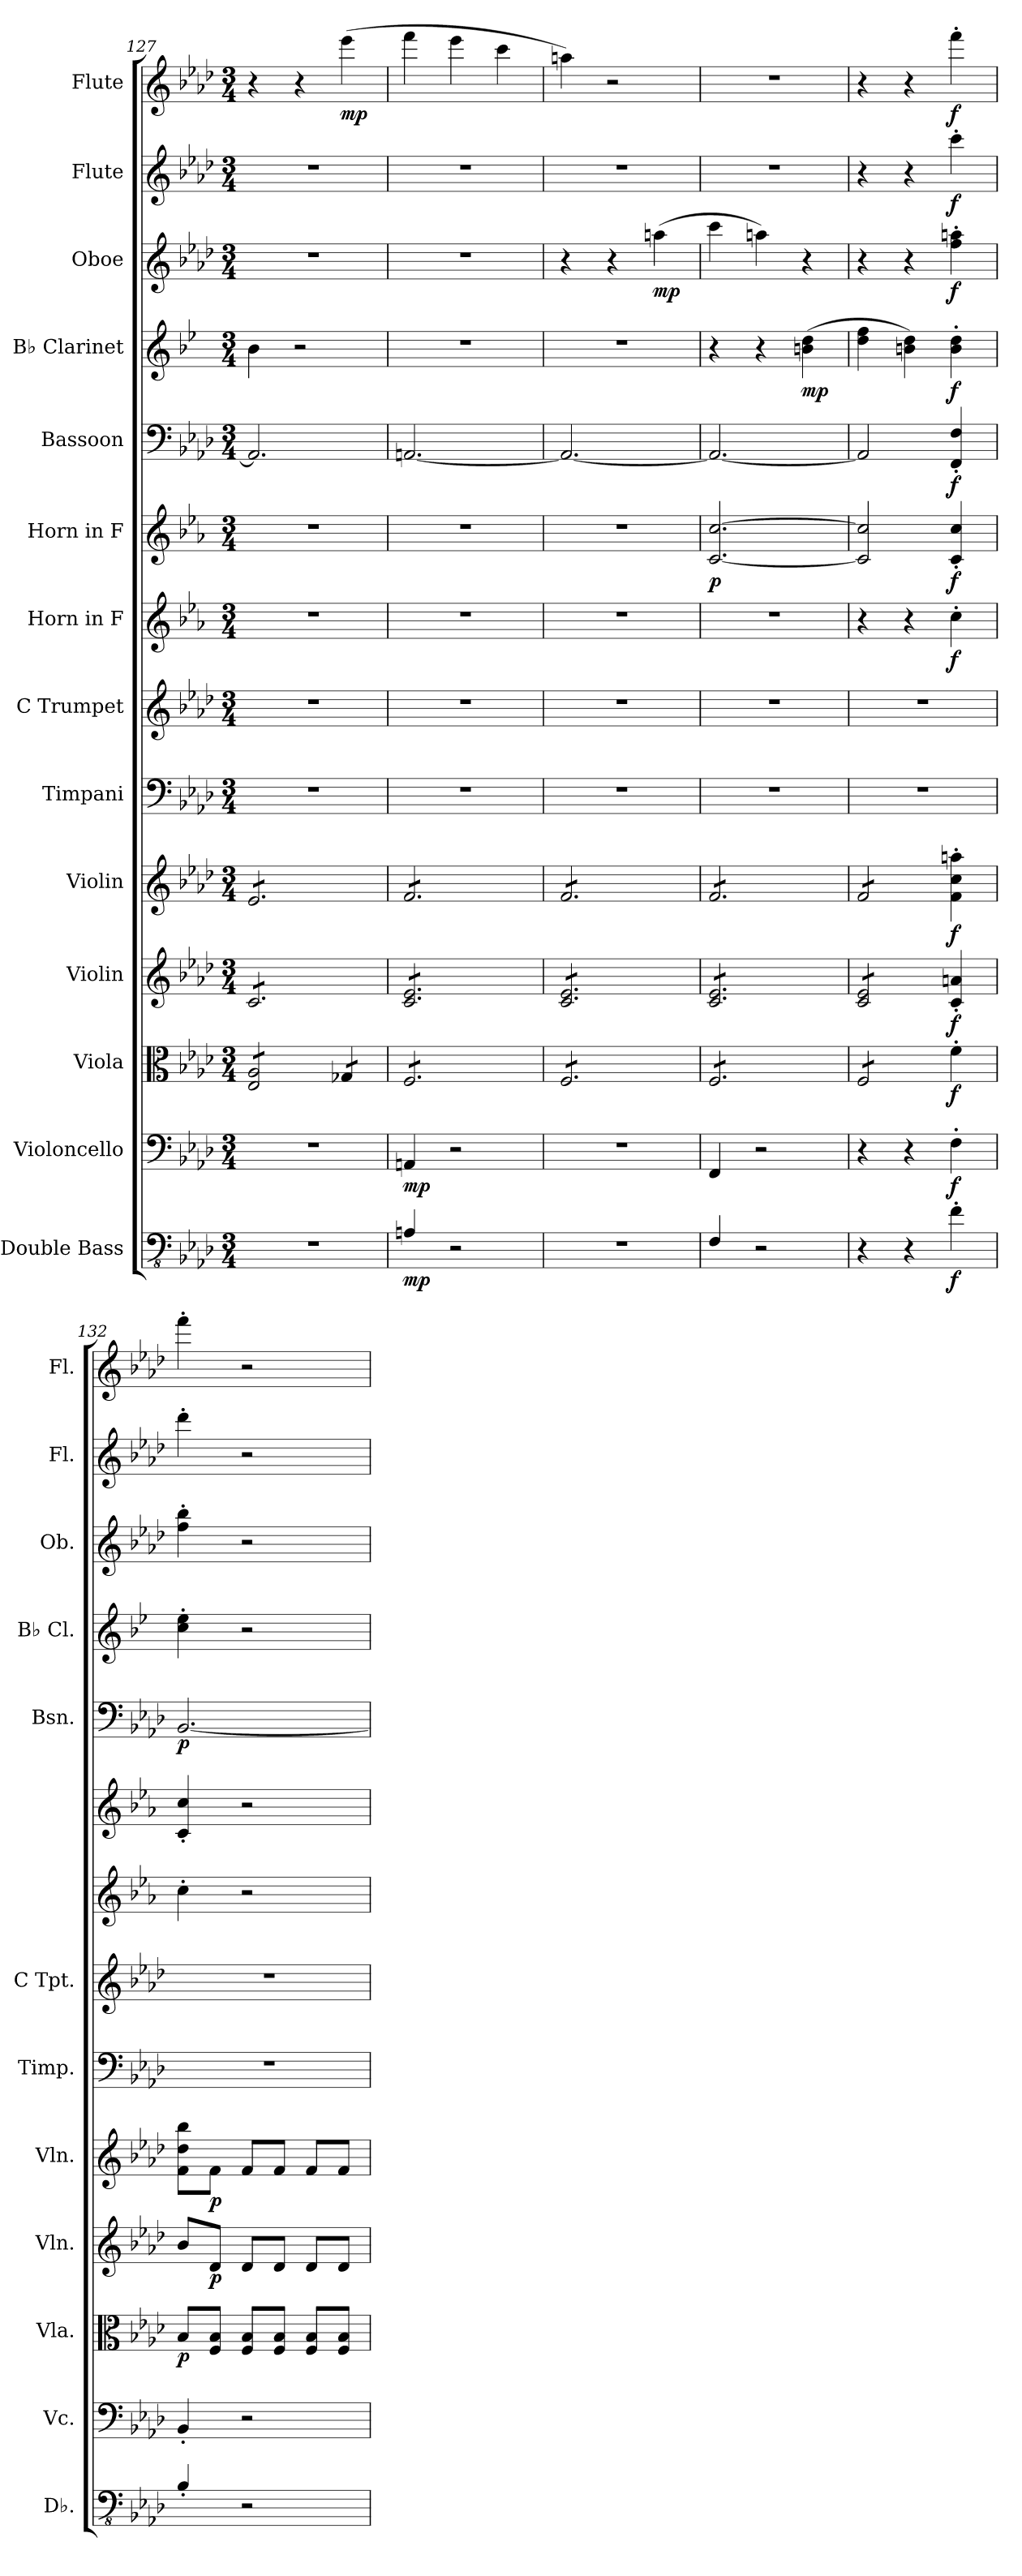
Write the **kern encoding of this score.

**kern	**dynam	**kern	**dynam	**kern	**dynam	**kern	**dynam	**kern	**dynam	**kern	**kern	**kern	**dynam	**kern	**dynam	**kern	**dynam	**kern	**dynam	**kern	**dynam	**kern	**dynam	**kern	**dynam
*part14	*part14	*part13	*part13	*part12	*part12	*part11	*part11	*part10	*part10	*part9	*part8	*part7	*part7	*part6	*part6	*part5	*part5	*part4	*part4	*part3	*part3	*part2	*part2	*part1	*part1
*staff14	*staff14	*staff13	*staff13	*staff12	*staff12	*staff11	*staff11	*staff10	*staff10	*staff9	*staff8	*staff7	*staff7	*staff6	*staff6	*staff5	*staff5	*staff4	*staff4	*staff3	*staff3	*staff2	*staff2	*staff1	*staff1
*I"Double Bass	*	*I"Violoncello	*	*I"Viola	*	*I"Violin	*	*I"Violin	*	*I"Timpani	*I"C Trumpet	*I"Horn in F	*	*I"Horn in F	*	*I"Bassoon	*	*I"B♭ Clarinet	*	*I"Oboe	*	*I"Flute	*	*I"Flute	*
*I'Db.	*	*I'Vc.	*	*I'Vla.	*	*I'Vln.	*	*I'Vln.	*	*I'Timp.	*I'C Tpt.	*	*	*	*	*I'Bsn.	*	*I'B♭ Cl.	*	*I'Ob.	*	*I'Fl.	*	*I'Fl.	*
*clefFv4	*	*clefF4	*	*clefC3	*	*clefG2	*	*clefG2	*	*clefF4	*clefG2	*clefG2	*	*clefG2	*	*clefF4	*	*clefG2	*	*clefG2	*	*clefG2	*	*clefG2	*
*ITrd7c12	*	*	*	*	*	*	*	*	*	*	*	*ITrd4c7	*	*ITrd4c7	*	*	*	*ITrd1c2	*	*	*	*	*	*	*
*k[b-e-a-d-]	*	*k[b-e-a-d-]	*	*k[b-e-a-d-]	*	*k[b-e-a-d-]	*	*k[b-e-a-d-]	*	*k[b-e-a-d-]	*k[b-e-a-d-]	*k[b-e-a-d-]	*	*k[b-e-a-d-]	*	*k[b-e-a-d-]	*	*k[b-e-a-d-]	*	*k[b-e-a-d-]	*	*k[b-e-a-d-]	*	*k[b-e-a-d-]	*
*M3/4	*	*M3/4	*	*M3/4	*	*M3/4	*	*M3/4	*	*M3/4	*M3/4	*M3/4	*	*M3/4	*	*M3/4	*	*M3/4	*	*M3/4	*	*M3/4	*	*M3/4	*
=127	=127	=127	=127	=127	=127	=127	=127	=127	=127	=127	=127	=127	=127	=127	=127	=127	=127	=127	=127	=127	=127	=127	=127	=127	=127
*	*	*	*	*tremolo	*	*	*	*	*	*	*	*	*	*	*	*	*	*	*	*	*	*	*	*	*
*	*	*	*	*	*	*tremolo	*	*	*	*	*	*	*	*	*	*	*	*	*	*	*	*	*	*	*
*	*	*	*	*	*	*	*	*tremolo	*	*	*	*	*	*	*	*	*	*	*	*	*	*	*	*	*
2.r	.	2.r	.	8E-/ 8A-/L	.	8c/L	.	8e-/L	.	2.r	2.r	2.r	.	2.r	.	2.AA-/]	.	4a-\	.	2.r	.	2.r	.	4r	.
.	.	.	.	8E-/ 8A-/	.	8c/	.	8e-/	.	.	.	.	.	.	.	.	.	.	.	.	.	.	.	.	.
.	.	.	.	8E-/ 8A-/	.	8c/	.	8e-/	.	.	.	.	.	.	.	.	.	2r	.	.	.	.	.	4r	.
.	.	.	.	8E-/ 8A-/J	.	8c/	.	8e-/	.	.	.	.	.	.	.	.	.	.	.	.	.	.	.	.	.
!	!	!	!	!	!	!	!	!	!	!	!	!	!	!	!	!	!	!	!	!	!	!	!	!	!LO:DY:b
.	.	.	.	8G-X/L	.	8c/	.	8e-/	.	.	.	.	.	.	.	.	.	.	.	.	.	.	.	(4eee-\	mp
.	.	.	.	8G-X/J	.	8c/J	.	8e-/J	.	.	.	.	.	.	.	.	.	.	.	.	.	.	.	.	.
=128	=128	=128	=128	=128	=128	=128	=128	=128	=128	=128	=128	=128	=128	=128	=128	=128	=128	=128	=128	=128	=128	=128	=128	=128	=128
!	!LO:DY:b	!	!LO:DY:b	!	!	!	!	!	!	!	!	!	!	!	!	!	!	!	!	!	!	!	!	!	!
4AAAn/	mp	4AAn/	mp	8F/L	.	8c/ 8e-/L	.	8f/L	.	2.r	2.r	2.r	.	2.r	.	[2.AAn/	.	2.r	.	2.r	.	2.r	.	4fff\	.
.	.	.	.	8F/	.	8c/ 8e-/	.	8f/	.	.	.	.	.	.	.	.	.	.	.	.	.	.	.	.	.
2r	.	2r	.	8F/	.	8c/ 8e-/	.	8f/	.	.	.	.	.	.	.	.	.	.	.	.	.	.	.	4eee-\	.
.	.	.	.	8F/	.	8c/ 8e-/	.	8f/	.	.	.	.	.	.	.	.	.	.	.	.	.	.	.	.	.
.	.	.	.	8F/	.	8c/ 8e-/	.	8f/	.	.	.	.	.	.	.	.	.	.	.	.	.	.	.	4ccc\	.
.	.	.	.	8F/J	.	8c/ 8e-/J	.	8f/J	.	.	.	.	.	.	.	.	.	.	.	.	.	.	.	.	.
=129	=129	=129	=129	=129	=129	=129	=129	=129	=129	=129	=129	=129	=129	=129	=129	=129	=129	=129	=129	=129	=129	=129	=129	=129	=129
2.r	.	2.r	.	8F/L	.	8c/ 8e-/L	.	8f/L	.	2.r	2.r	2.r	.	2.r	.	2.AA/_	.	2.r	.	4r	.	2.r	.	4aan\)	.
.	.	.	.	8F/	.	8c/ 8e-/	.	8f/	.	.	.	.	.	.	.	.	.	.	.	.	.	.	.	.	.
.	.	.	.	8F/	.	8c/ 8e-/	.	8f/	.	.	.	.	.	.	.	.	.	.	.	4r	.	.	.	2r	.
.	.	.	.	8F/	.	8c/ 8e-/	.	8f/	.	.	.	.	.	.	.	.	.	.	.	.	.	.	.	.	.
!	!	!	!	!	!	!	!	!	!	!	!	!	!	!	!	!	!	!	!	!	!LO:DY:b	!	!	!	!
.	.	.	.	8F/	.	8c/ 8e-/	.	8f/	.	.	.	.	.	.	.	.	.	.	.	(4aan\	mp	.	.	.	.
.	.	.	.	8F/J	.	8c/ 8e-/J	.	8f/J	.	.	.	.	.	.	.	.	.	.	.	.	.	.	.	.	.
=130	=130	=130	=130	=130	=130	=130	=130	=130	=130	=130	=130	=130	=130	=130	=130	=130	=130	=130	=130	=130	=130	=130	=130	=130	=130
!	!	!	!	!	!	!	!	!	!	!	!	!	!	!	!LO:DY:b	!	!	!	!	!	!	!	!	!	!
4FFF/	.	4FF/	.	8F/L	.	8c/ 8e-/L	.	8f/L	.	2.r	2.r	2.r	.	[2.F/ [2.f/	p	2.AA/_	.	4r	.	4ccc\	.	2.r	.	2.r	.
.	.	.	.	8F/	.	8c/ 8e-/	.	8f/	.	.	.	.	.	.	.	.	.	.	.	.	.	.	.	.	.
2r	.	2r	.	8F/	.	8c/ 8e-/	.	8f/	.	.	.	.	.	.	.	.	.	4r	.	4aan\)	.	.	.	.	.
.	.	.	.	8F/	.	8c/ 8e-/	.	8f/	.	.	.	.	.	.	.	.	.	.	.	.	.	.	.	.	.
!	!	!	!	!	!	!	!	!	!	!	!	!	!	!	!	!	!	!	!LO:DY:b	!	!	!	!	!	!
.	.	.	.	8F/	.	8c/ 8e-/	.	8f/	.	.	.	.	.	.	.	.	.	(4an\ 4cc\	mp	4r	.	.	.	.	.
.	.	.	.	8F/J	.	8c/ 8e-/J	.	8f/J	.	.	.	.	.	.	.	.	.	.	.	.	.	.	.	.	.
=131	=131	=131	=131	=131	=131	=131	=131	=131	=131	=131	=131	=131	=131	=131	=131	=131	=131	=131	=131	=131	=131	=131	=131	=131	=131
4r	.	4r	.	8F/L	.	8c/ 8e-/L	.	8f/L	.	2.r	2.r	4r	.	2F/] 2f/]	.	2AA/]	.	4cc\ 4ee-\	.	4r	.	4r	.	4r	.
.	.	.	.	8F/	.	8c/ 8e-/	.	8f/	.	.	.	.	.	.	.	.	.	.	.	.	.	.	.	.	.
4r	.	4r	.	8F/	.	8c/ 8e-/	.	8f/	.	.	.	4r	.	.	.	.	.	4an\ 4cc\)	.	4r	.	4r	.	4r	.
.	.	.	.	8F/J	.	8c/ 8e-/J	.	8f/J	.	.	.	.	.	.	.	.	.	.	.	.	.	.	.	.	.
*	*	*	*	*	*	*	*	*Xtremolo	*	*	*	*	*	*	*	*	*	*	*	*	*	*	*	*	*
*	*	*	*	*	*	*Xtremolo	*	*	*	*	*	*	*	*	*	*	*	*	*	*	*	*	*	*	*
*	*	*	*	*Xtremolo	*	*	*	*	*	*	*	*	*	*	*	*	*	*	*	*	*	*	*	*	*
!	!LO:DY:b	!	!LO:DY:b	!	!LO:DY:b	!	!LO:DY:b	!	!LO:DY:b	!	!	!	!LO:DY:b	!	!LO:DY:b	!	!LO:DY:b	!	!LO:DY:b	!	!LO:DY:b	!	!LO:DY:b	!	!LO:DY:b
4FF'\	f	4F'\	f	4f'\	f	4c/' 4an/'	f	4f\' 4cc\' 4aan\'	f	.	.	4f'\	f	4F/' 4f/'	f	4FF/' 4F/'	f	4a\' 4cc\'	f	4ff\' 4aan\'	f	4ccc'\	f	4fff'\	f
=132	=132	=132	=132	=132	=132	=132	=132	=132	=132	=132	=132	=132	=132	=132	=132	=132	=132	=132	=132	=132	=132	=132	=132	=132	=132
!	!	!	!	!	!LO:DY:b	!	!	!	!	!	!	!	!	!	!	!	!LO:DY:b	!	!	!	!	!	!	!	!
4BBB-'/	.	4BB-'/	.	8B-/L	p	8b-/L	.	8f\ 8dd-\ 8bb-\L	.	2.r	2.r	4f'\	.	4F/' 4f/'	.	[2.BB-/	p	4b-\' 4dd-\'	.	4ff\' 4bb-\'	.	4ddd-'\	.	4fff'\	.
!	!	!	!	!	!	!	!LO:DY:b	!	!LO:DY:b	!	!	!	!	!	!	!	!	!	!	!	!	!	!	!	!
.	.	.	.	8F/ 8B-/J	.	8d-/J	p	8f\J	p	.	.	.	.	.	.	.	.	.	.	.	.	.	.	.	.
2r	.	2r	.	8F/ 8B-/L	.	8d-/L	.	8f/L	.	.	.	2r	.	2r	.	.	.	2r	.	2r	.	2r	.	2r	.
.	.	.	.	8F/ 8B-/J	.	8d-/J	.	8f/J	.	.	.	.	.	.	.	.	.	.	.	.	.	.	.	.	.
.	.	.	.	8F/ 8B-/L	.	8d-/L	.	8f/L	.	.	.	.	.	.	.	.	.	.	.	.	.	.	.	.	.
.	.	.	.	8F/ 8B-/J	.	8d-/J	.	8f/J	.	.	.	.	.	.	.	.	.	.	.	.	.	.	.	.	.
=	=	=	=	=	=	=	=	=	=	=	=	=	=	=	=	=	=	=	=	=	=	=	=	=	=
*-	*-	*-	*-	*-	*-	*-	*-	*-	*-	*-	*-	*-	*-	*-	*-	*-	*-	*-	*-	*-	*-	*-	*-	*-	*-
